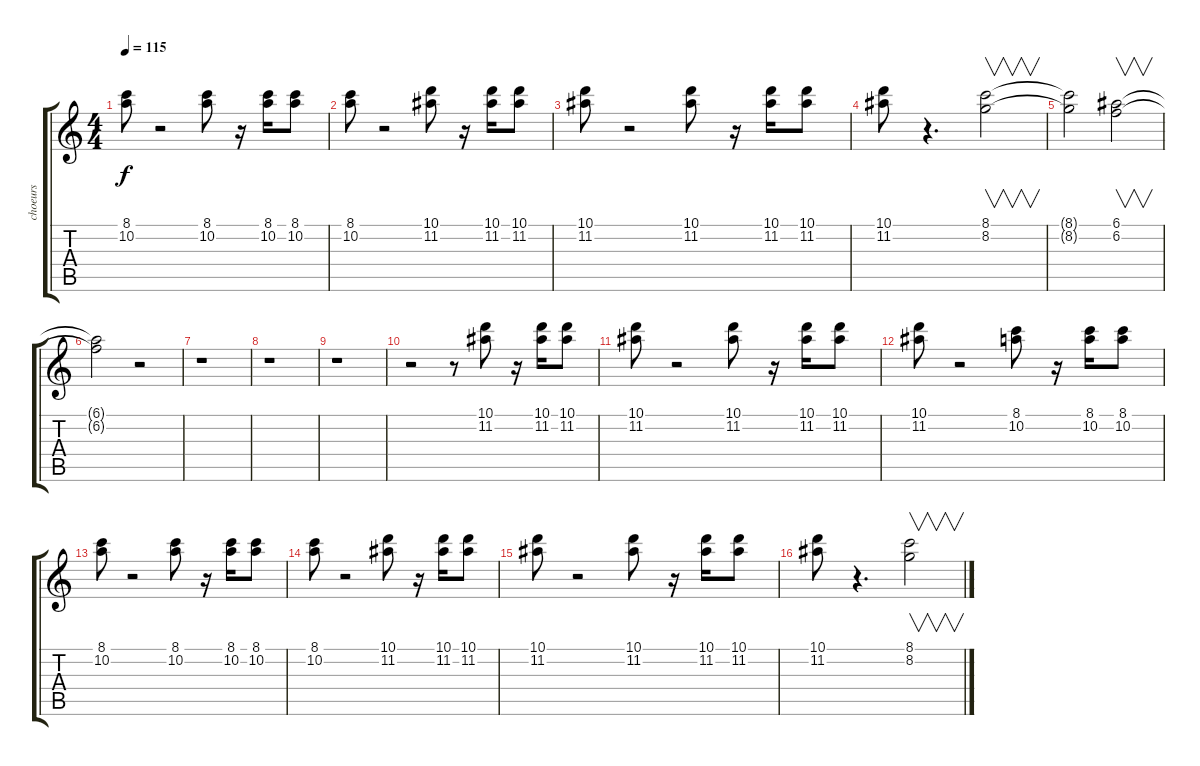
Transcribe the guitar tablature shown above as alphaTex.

\track ("choeurs" "choeurs") {instrument acousticguitarnylon}
\staff {score tabs}
\tuning (E4 B3 G3 D3 A2 E2) {hide}
\ts (4 4)
\tempo 115
\clef g2
\ks c
(8.1 10.2).8{dy f} r.2 (8.1 10.2).8 r.16 (8.1 10.2).16 (8.1 10.2).8 |
(8.1 10.2).8 r.2 (10.1 11.2).8 r.16 (10.1 11.2).16 (10.1 11.2).8 |
(10.1 11.2).8 r.2 (10.1 11.2).8 r.16 (10.1 11.2).16 (10.1 11.2).8 |
(10.1 11.2).8 r.4{d} (8.1 8.2).2{v volume 13} |
(8.1{t} 8.2{t}).2 (6.1 6.2).2{v} |
(6.1{t} 6.2{t}).2 r.2 |
r.1{volume 16} |
r.1 |
r.1 |
r.2 r.8 (10.1 11.2).8 r.16 (10.1 11.2).16 (10.1 11.2).8 |
(10.1 11.2).8 r.2 (10.1 11.2).8 r.16 (10.1 11.2).16 (10.1 11.2).8 |
(10.1 11.2).8 r.2 (8.1 10.2).8 r.16 (8.1 10.2).16 (8.1 10.2).8 |
(8.1 10.2).8 r.2 (8.1 10.2).8 r.16 (8.1 10.2).16 (8.1 10.2).8 |
(8.1 10.2).8 r.2 (10.1 11.2).8 r.16 (10.1 11.2).16 (10.1 11.2).8 |
(10.1 11.2).8 r.2 (10.1 11.2).8 r.16 (10.1 11.2).16 (10.1 11.2).8 |
(10.1 11.2).8 r.4{d} (8.1 8.2).2{v volume 13}
